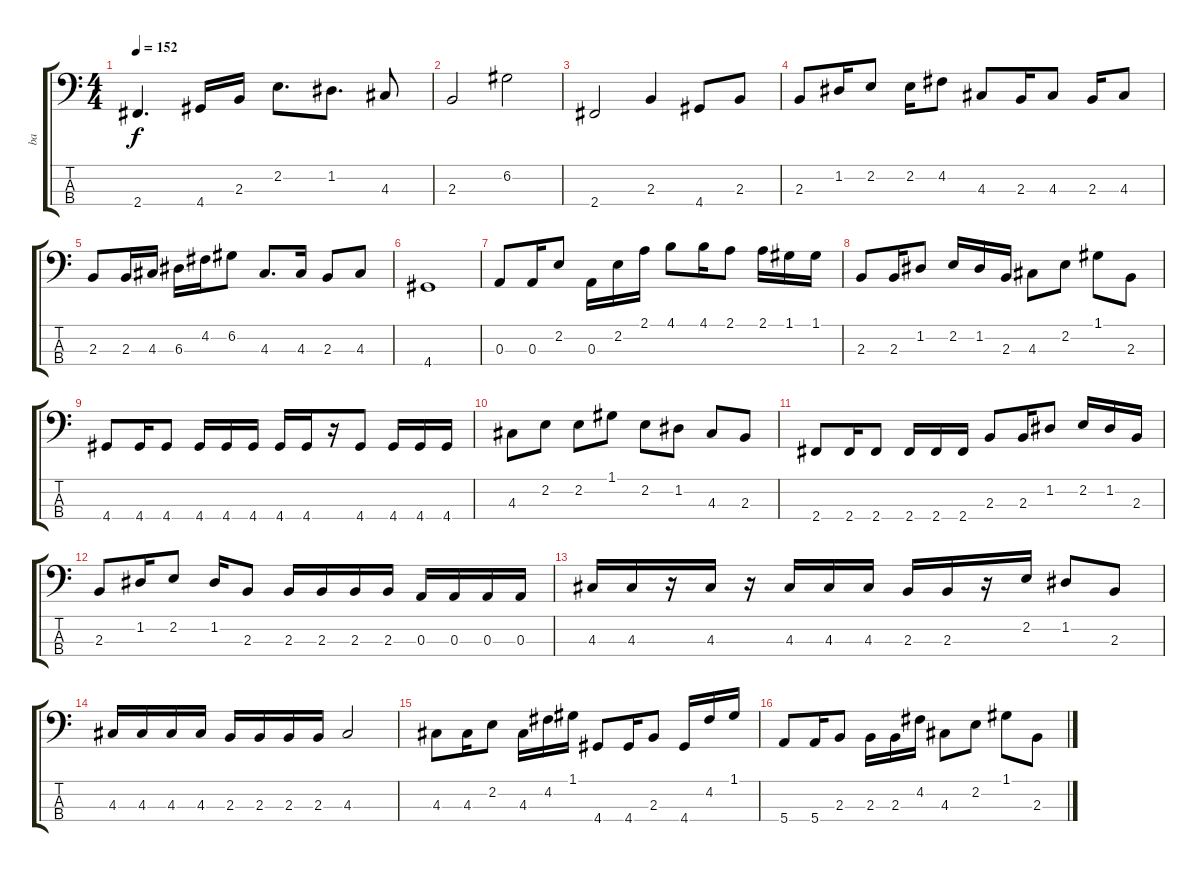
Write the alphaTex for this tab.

\track ("ba" "ba") {instrument electricbassfinger}
\staff {score tabs}
\tuning (G2 D2 A1 E1) {hide}
\ts (4 4)
\tempo 152
\clef f4
\ks c
2.4.4{d dy f} 4.4.16 2.3.16 2.2.8{d} 1.2.8{d} 4.3.8 |
2.3.2 6.2.2 |
2.4.2 2.3.4 4.4.8 2.3.8 |
2.3.8 1.2.16 2.2.8 2.2.16 4.2.8 4.3.8 2.3.16 4.3.8 2.3.16 4.3.8 |
2.3.8 2.3.16 4.3.16 6.3.16 4.2.16 6.2.8 4.3.8{d} 4.3.16 2.3.8 4.3.8 |
4.4.1 |
0.3.8 0.3.16 2.2.8 0.3.16 2.2.16 2.1.16 4.1.8 4.1.16 2.1.8 2.1.16 1.1.16 1.1.16 |
2.3.8 2.3.16 1.2.8 2.2.16 1.2.16 2.3.16 4.3.8 2.2.8 1.1.8 2.3.8 |
4.4.8 4.4.16 4.4.8 4.4.16 4.4.16 4.4.16 4.4.16 4.4.16 r.16 4.4.8 4.4.16 4.4.16 4.4.16 |
4.3.8 2.2.8 2.2.8 1.1.8 2.2.8 1.2.8 4.3.8 2.3.8 |
2.4.8 2.4.16 2.4.8 2.4.16 2.4.16 2.4.16 2.3.8 2.3.16 1.2.8 2.2.16 1.2.16 2.3.16 |
2.3.8 1.2.16 2.2.8 1.2.16 2.3.8 2.3.16 2.3.16 2.3.16 2.3.16 0.3.16 0.3.16 0.3.16 0.3.16 |
4.3.16 4.3.16 r.16 4.3.16 r.16 4.3.16 4.3.16 4.3.16 2.3.16 2.3.16 r.16 2.2.16 1.2.8 2.3.8 |
4.3.16 4.3.16 4.3.16 4.3.16 2.3.16 2.3.16 2.3.16 2.3.16 4.3.2 |
4.3.8 4.3.16 2.2.8 4.3.16 4.2.16 1.1.16 4.4.8 4.4.16 2.3.8 4.4.16 4.2.16 1.1.16 |
5.4.8 5.4.16 2.3.8 2.3.16 2.3.16 4.2.16 4.3.8 2.2.8 1.1.8 2.3.8
